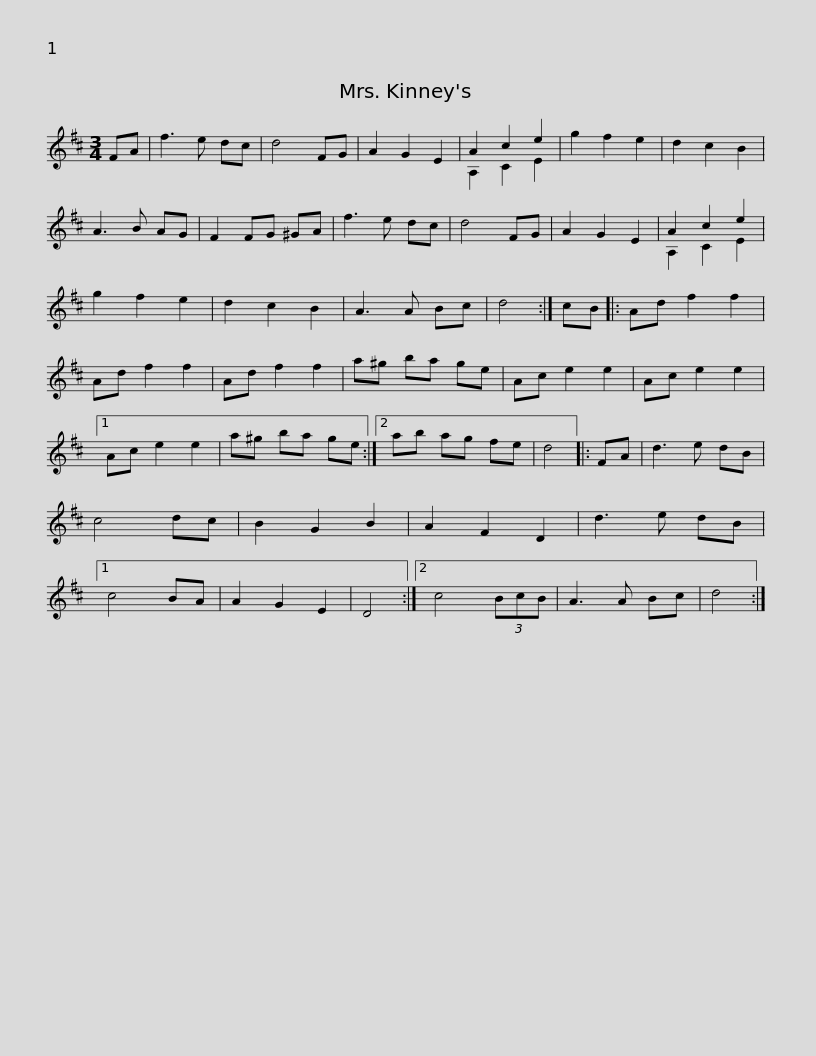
X:1
%%score ( 1 2 )
L:1/8
M:3/4
I:linebreak $
K:D
V:1 treble
V:2 treble
V:1
 FA | f3 e dc | d4 FG | A2 G2 E2 | A2 c2 e2 | %5
 g2 f2 e2 | d2 c2 B2 | A3 B AG | F2 FG ^GA | f3 e dc | %10
 d4 FG |$ A2 G2 E2 | A2 c2 e2 | g2 f2 e2 | d2 c2 B2 | %15
 A3 A Bc | d4 :| cB |: Ad f2 f2 | Ad f2 f2 | %20
 Ad f2 f2 | a^g ba ge |$ Ac e2 e2 | Ac e2 e2 |1 Ac e2 e2 | %25
 a^g ba ge :|2 ab ag fe | d4 |: FA | d3 e dB | %30
 c4 dc | B2 G2 B2 |$ A2 F2 D2 | d3 e dB |1 c4 BA | %35
 A2 G2 E2 | D4 :|2 c4 (3BcB | A3 A Bc | d4 :| %40
V:2
 x2 | x6 | x6 | x6 | A,2 C2 E2 | %5
 x6 | x6 | x6 | x6 | x6 | %10
 x6 |$ x6 | A,2 C2 E2 | x6 | x6 | %15
 x6 | x4 :| x2 |: x6 | x6 | %20
 x6 | x6 |$ x6 | x6 |1 x6 | %25
 x6 :|2 x6 | x4 |: x2 | x6 | %30
 x6 | x6 |$ x6 | x6 |1 x6 | %35
 x6 | x4 :|2 x6 | x6 | x4 :| %40
